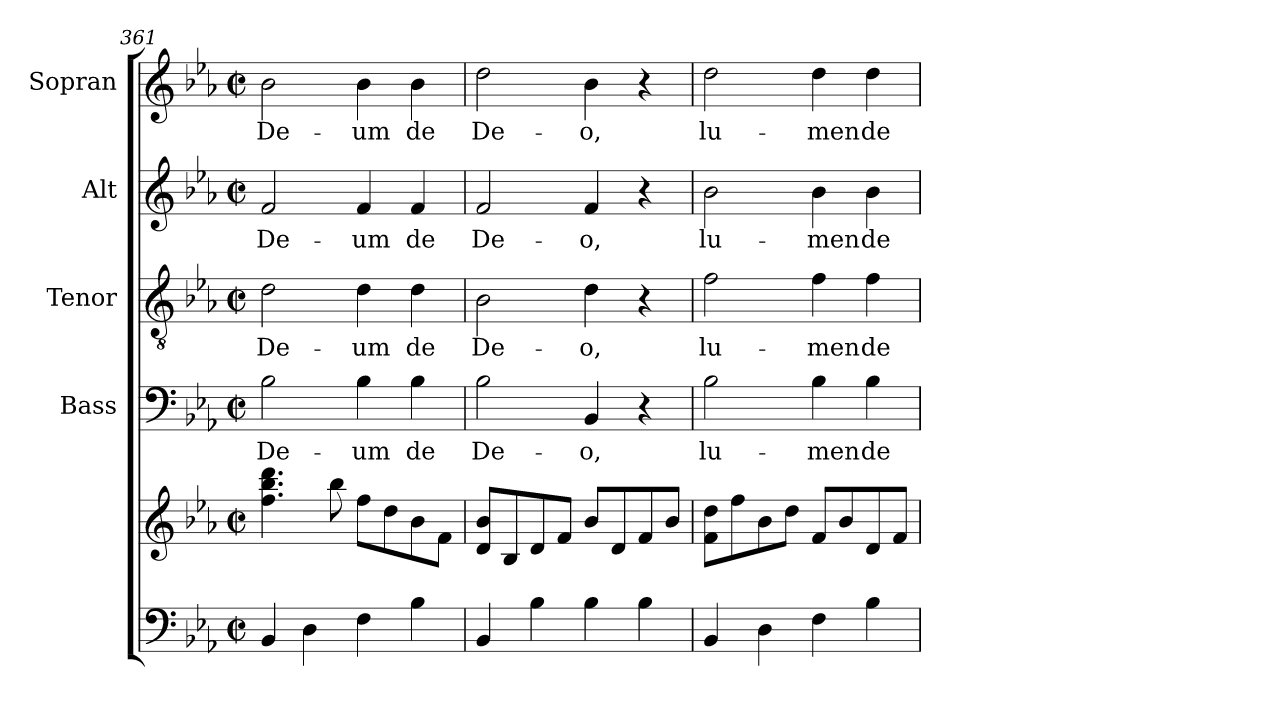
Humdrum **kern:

**kern	**kern	**kern	**text	**kern	**text	**kern	**text	**kern	**text
*part5	*part5	*part4	*part4	*part3	*part3	*part2	*part2	*part1	*part1
*staff6	*staff5	*staff4	*staff4	*staff3	*staff3	*staff2	*staff2	*staff1	*staff1
*	*	*I"Bass	*	*I"Tenor	*	*I"Alt	*	*I"Sopran	*
*	*	*I'B.	*	*I'T.	*	*I'A.	*	*I'S.	*
*clefF4	*clefG2	*clefF4	*	*clefGv2	*	*clefG2	*	*clefG2	*
*k[b-e-a-]	*k[b-e-a-]	*k[b-e-a-]	*	*k[b-e-a-]	*	*k[b-e-a-]	*	*k[b-e-a-]	*
*E-:	*E-:	*E-:	*	*E-:	*	*E-:	*	*E-:	*
*M2/2	*M2/2	*M2/2	*	*M2/2	*	*M2/2	*	*M2/2	*
*met(c|)	*met(c|)	*met(c|)	*	*met(c|)	*	*met(c|)	*	*met(c|)	*
=361	=361	=361	=361	=361	=361	=361	=361	=361	=361
!	!	!	!LO:LY:b	!	!LO:LY:b	!	!LO:LY:b	!	!LO:LY:b
4BB-/	4.ff\ 4.bb-\ 4.ddd\	2B-\	De-	2d\	De-	2f/	De-	2b-\	De-
4D\	.	.	.	.	.	.	.	.	.
.	8bb-\	.	.	.	.	.	.	.	.
!	!	!	!LO:LY:b	!	!LO:LY:b	!	!LO:LY:b	!	!LO:LY:b
4F\	8ff\L	4B-\	-um	4d\	-um	4f/	-um	4b-\	-um
.	8dd\	.	.	.	.	.	.	.	.
!	!	!	!LO:LY:b	!	!LO:LY:b	!	!LO:LY:b	!	!LO:LY:b
4B-\	8b-\	4B-\	de	4d\	de	4f/	de	4b-\	de
.	8f\J	.	.	.	.	.	.	.	.
=362	=362	=362	=362	=362	=362	=362	=362	=362	=362
!	!	!	!LO:LY:b	!	!LO:LY:b	!	!LO:LY:b	!	!LO:LY:b
4BB-/	8d/ 8b-/L	2B-\	De-	2B-\	De-	2f/	De-	2dd\	De-
.	8B-/	.	.	.	.	.	.	.	.
4B-\	8d/	.	.	.	.	.	.	.	.
.	8f/J	.	.	.	.	.	.	.	.
!	!	!	!LO:LY:b	!	!LO:LY:b	!	!LO:LY:b	!	!LO:LY:b
4B-\	8b-/L	4BB-/	-o,	4d\	-o,	4f/	-o,	4b-\	-o,
.	8d/	.	.	.	.	.	.	.	.
4B-\	8f/	4r	.	4r	.	4r	.	4r	.
.	8b-/J	.	.	.	.	.	.	.	.
=363	=363	=363	=363	=363	=363	=363	=363	=363	=363
!	!	!	!LO:LY:b	!	!LO:LY:b	!	!LO:LY:b	!	!LO:LY:b
4BB-/	8f\ 8dd\L	2B-\	lu-	2f\	lu-	2b-\	lu-	2dd\	lu-
.	8ff\	.	.	.	.	.	.	.	.
4D\	8b-\	.	.	.	.	.	.	.	.
.	8dd\J	.	.	.	.	.	.	.	.
!	!	!	!LO:LY:b	!	!LO:LY:b	!	!LO:LY:b	!	!LO:LY:b
4F\	8f/L	4B-\	-men	4f\	-men	4b-\	-men	4dd\	-men
.	8b-/	.	.	.	.	.	.	.	.
!	!	!	!LO:LY:b	!	!LO:LY:b	!	!LO:LY:b	!	!LO:LY:b
4B-\	8d/	4B-\	de	4f\	de	4b-\	de	4dd\	de
.	8f/J	.	.	.	.	.	.	.	.
=	=	=	=	=	=	=	=	=	=
*-	*-	*-	*-	*-	*-	*-	*-	*-	*-
